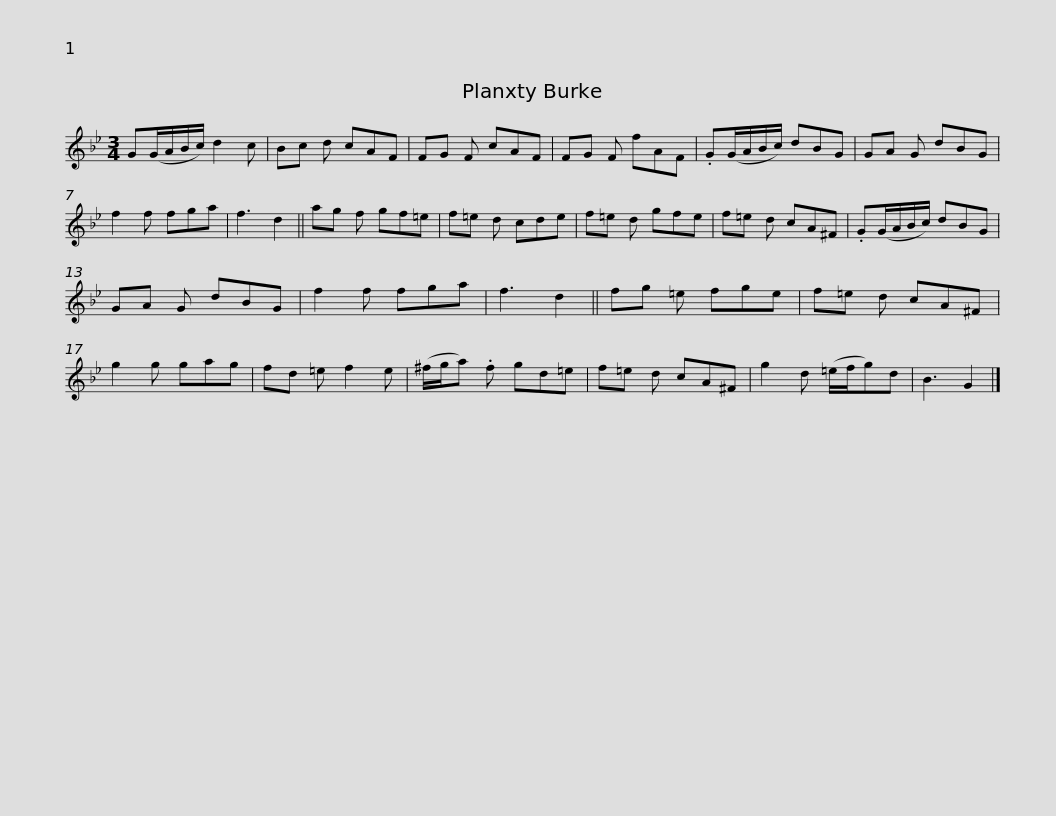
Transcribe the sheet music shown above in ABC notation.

X:1
L:1/8
M:3/4
I:linebreak $
K:Gmin
V:1 treble
V:1
 G(G/A/B/c/) d2 c | Bc d cAF | FG F cAF | FG F fAF | .G(G/A/B/c/) dBG | %5
 GA G dBG | f2 f fga |$ f3 d2 || ag f gf=e | f=e d cde | %10
 f=e d gfe | f=e d cA^F | .G(G/A/B/c/) dBG | GA G dBG |$ f2 f fga | %15
 f3 d2 || fg =e fge | f=e d cA^F | g2 g gag | fd =e f2 e | %20
 (^f/g/a) .f gd=e |$ f=e d cA^F | g2 d (=e/f/g)d | B3 G2 |] %24
